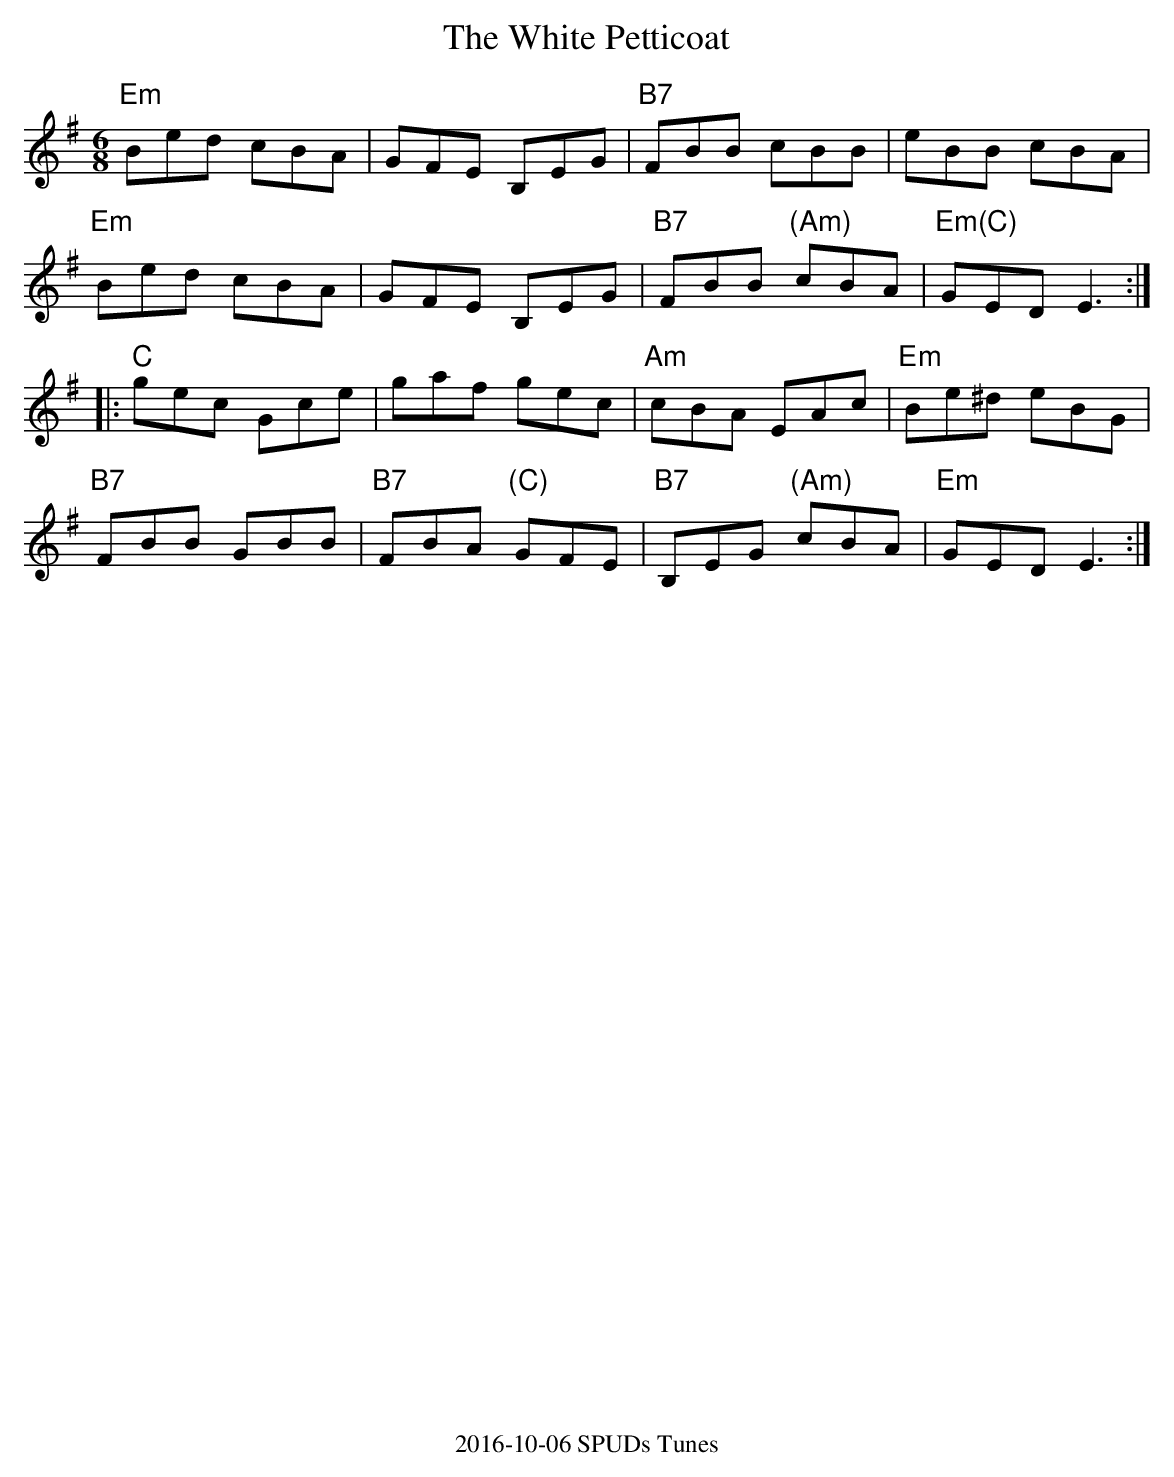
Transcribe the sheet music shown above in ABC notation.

X:1
T:The White Petticoat
M:6/8
K:Em
"Em"Bed cBA|GFE B,EG|"B7"FBB cBB|eBB cBA|
"Em"Bed cBA|GFE B,EG|"B7"FBB "(Am)"cBA| "Em(C)"GED E3 :|
|: "C"gec Gce|gaf gec|"Am"cBA EAc|"Em"Be^d eBG|
"B7"FBB GBB|"B7"FBA "(C)"GFE|"B7"B,EG "(Am)"cBA|"Em"GED E3:|
